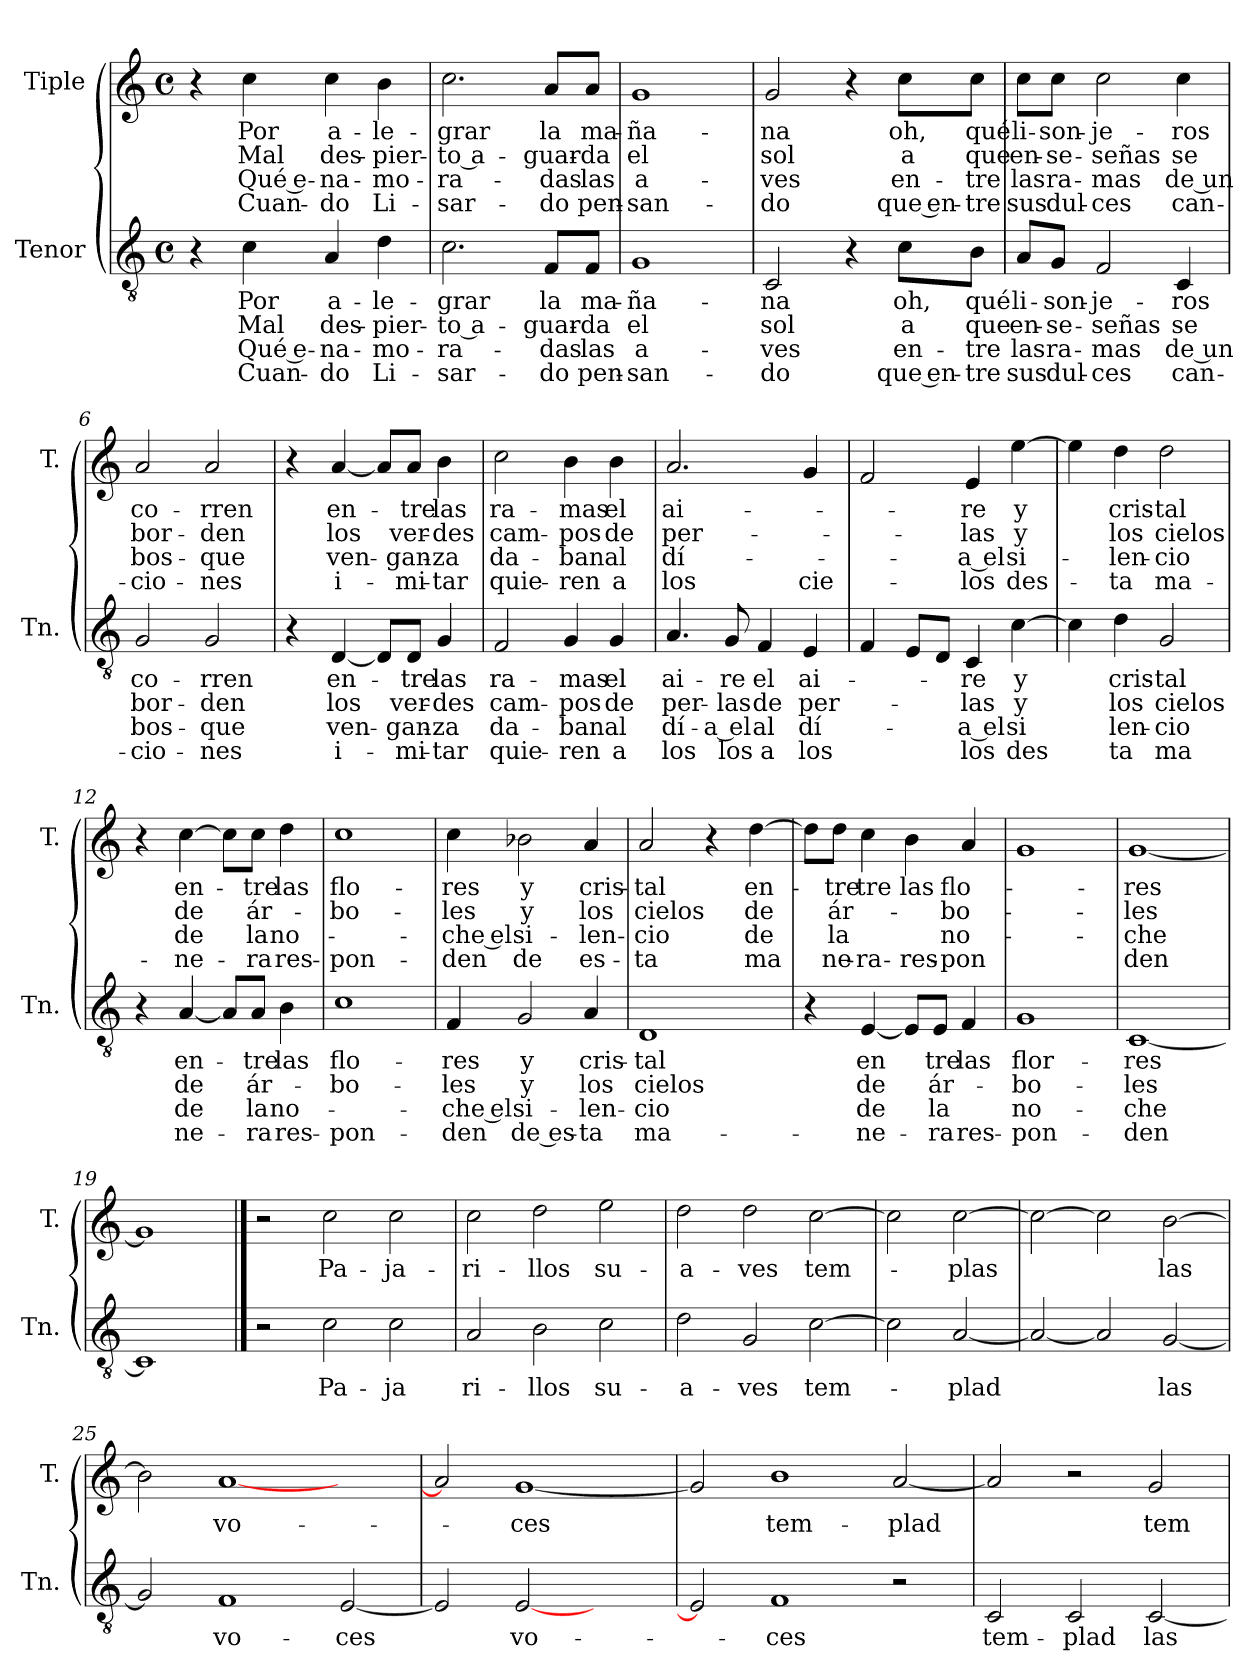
**kern	**text	**text	**text	**text	**kern	**text	**text	**text	**text
*part2	*part2	*part2	*part2	*part2	*part1	*part1	*part1	*part1	*part1
*staff2	*staff2	*staff2	*staff2	*staff2	*staff1	*staff1	*staff1	*staff1	*staff1
*I"Tenor	*	*	*	*	*I"Tiple	*	*	*	*
*I'Tn.	*	*	*	*	*I'T.	*	*	*	*
*clefGv2	*	*	*	*	*clefG2	*	*	*	*
*M4/4	*	*	*	*	*M4/4	*	*	*	*
*met(c)	*	*	*	*	*met(c)	*	*	*	*
=1	=1	=1	=1	=1	=1	=1	=1	=1	=1
4r	.	.	.	.	4r	.	.	.	.
4c	Por	Mal	Qué e-	Cuan-	4cc	Por	Mal	Qué e-	Cuan-
4A	a-	des-	-na-	-do	4cc	a-	des-	-na-	-do
4d	-le-	-pier-	-mo-	Li-	4b	-le-	-pier-	-mo-	Li-
=2	=2	=2	=2	=2	=2	=2	=2	=2	=2
2.c	-grar	to a-	-ra-	-sar-	2.cc	-grar	to a-	-ra-	-sar-
8F/L	la	-guar-	-das	-do	8a/L	la	-guar-	-das	-do
8F/J	ma-	-da	las	pen-	8a/J	ma-	-da	las	pen-
=3	=3	=3	=3	=3	=3	=3	=3	=3	=3
1G	-ña-	el	a-	-san-	1g	-ña-	el	a-	-san-
=4	=4	=4	=4	=4	=4	=4	=4	=4	=4
2C	-na	sol	-ves	-do	2g	-na	sol	-ves	-do
4r	.	.	.	.	4r	.	.	.	.
8c\L	oh,	a	en-	que en-	8cc\L	oh,	a	en-	que en-
8B\J	qué	que	-tre	-tre	8cc\J	qué	que	-tre	-tre
=5	=5	=5	=5	=5	=5	=5	=5	=5	=5
8A/L	li-	en-	las	sus	8cc\L	li-	en-	las	sus
8G/J	-son-	-se-	ra-	dul-	8cc\J	-son-	-se-	ra-	dul-
2F	-je-	-señas	-mas	-ces	2cc	-je-	-señas	-mas	-ces
4C	-ros	se	de un	can-	4cc	-ros	se	de un	can-
=6	=6	=6	=6	=6	=6	=6	=6	=6	=6
2G	co-	bor-	bos-	-cio-	2a	co-	bor-	bos-	-cio-
2G	-rren	-den	-que	-nes	2a	-rren	-den	-que	-nes
=7	=7	=7	=7	=7	=7	=7	=7	=7	=7
4r	.	.	.	.	4r	.	.	.	.
[4D	en-	los	ven-	i-	[4a	en-	los	ven-	i-
8D/L]	.	.	.	.	8a/L]	.	.	.	.
8D/J	-tre	ver-	-gan-	-mi-	8a/J	-tre	ver-	-gan-	-mi-
4G	las	-des	-za	-tar	4b	las	-des	-za	-tar
=8	=8	=8	=8	=8	=8	=8	=8	=8	=8
2F	ra-	cam-	da-	quie-	2cc	ra-	cam-	da-	quie-
4G	-mas	-pos	-ban	-ren	4b	-mas	-pos	-ban	-ren
4G	el	de	al	a	4b	el	de	al	a
=9	=9	=9	=9	=9	=9	=9	=9	=9	=9
4.A	ai-	per-	dí-	los	2.a	ai-	per-	dí-	los
8G	-re	-las	-a el	-los	.	.	.	.	.
4F	el	de	al	a	.	.	.	.	.
4E	ai-	per-	dí-	los	4g	.	.	.	cie-
=10	=10	=10	=10	=10	=10	=10	=10	=10	=10
4F	.	.	.	.	2f	.	.	.	.
8E/L	.	.	.	.	.	.	.	.	.
8D/J	.	.	.	.	.	.	.	.	.
4C	-re	-las	-a el	-los	4e	-re	-las	-a el	-los
[4c	y	y	si	des	[4ee	y	y	si-	des-
=11	=11	=11	=11	=11	=11	=11	=11	=11	=11
4c]	.	.	.	.	4ee]	.	.	.	.
4d	cris-	los	-len-	-ta	4dd	cris-	los	-len-	-ta
2G	-tal	cielos	-cio	ma	2dd	-tal	cielos	-cio	ma-
=12	=12	=12	=12	=12	=12	=12	=12	=12	=12
4r	.	.	.	.	4r	.	.	.	.
[4A	en-	de	de	-ne-	[4cc	en-	de	de	-ne-
8A/L]	.	.	.	.	8cc\L]	.	.	.	.
8A/J	-tre	ár-	la	-ra	8cc\J	-tre	ár-	la	-ra
4B	las	.	no-	res-	4dd	las	.	no-	res-
=13	=13	=13	=13	=13	=13	=13	=13	=13	=13
1c	flo-	-bo-	.	-pon-	1cc	flo-	-bo-	.	-pon-
=14	=14	=14	=14	=14	=14	=14	=14	=14	=14
4F	-res	-les	-che el	-den	4cc	-res	-les	-che el	-den
2G	y	y	si-	de es-	2b-X	y	y	si-	de
4A	cris-	los	-len-	-ta	4a	cris-	los	-len-	es-
=15	=15	=15	=15	=15	=15	=15	=15	=15	=15
1D	-tal	cielos	-cio	ma-	2a	-tal	cielos	-cio	-ta
.	.	.	.	.	4r	.	.	.	.
.	.	.	.	.	[4dd	en-	de	de	ma
=16	=16	=16	=16	=16	=16	=16	=16	=16	=16
4r	.	.	.	.	8dd\L]	.	.	.	.
.	.	.	.	.	8dd\J	-tre	ár-	la	-ne-
[4E	en	de	de	-ne-	4cc	tre	.	.	-ra-
8E/L]	.	.	.	.	4b	las	.	.	-res-
8E/J	-tre	ár-	la	-ra	.	.	.	.	.
4F	las	.	.	res-	4a	flo-	-bo-	no-	-pon
=17	=17	=17	=17	=17	=17	=17	=17	=17	=17
1G	flor-	-bo-	no-	-pon-	1g	.	.	.	.
=18	=18	=18	=18	=18	=18	=18	=18	=18	=18
[1C	-res	-les	-che	-den	[1g	-res	-les	-che	-den
=19	=19	=19	=19	=19	=19	=19	=19	=19	=19
1C]	.	.	.	.	1g]	.	.	.	.
!!LO:LB:g=z
==20	==20	==20	==20	==20	==20	==20	==20	==20	==20
2r	.	.	.	.	2r	.	.	.	.
2c	Pa-	.	.	.	2cc	Pa-	.	.	.
2c	-ja	.	.	.	2cc	-ja-	.	.	.
=21	=21	=21	=21	=21	=21	=21	=21	=21	=21
2A	-ri-	.	.	.	2cc	-ri-	.	.	.
2B	-llos	.	.	.	2dd	-llos	.	.	.
2c	su-	.	.	.	2ee	su-	.	.	.
=22	=22	=22	=22	=22	=22	=22	=22	=22	=22
2d	-a-	.	.	.	2dd	-a-	.	.	.
2G	-ves	.	.	.	2dd	-ves	.	.	.
[2c	tem-	.	.	.	[2cc	tem-	.	.	.
=23	=23	=23	=23	=23	=23	=23	=23	=23	=23
2c]	.	.	.	.	2cc]	.	.	.	.
[2A	-plad	.	.	.	[2cc	-plas	.	.	.
=24	=24	=24	=24	=24	=24	=24	=24	=24	=24
2A_	.	.	.	.	2cc_	.	.	.	.
2A]	.	.	.	.	2cc]	.	.	.	.
[2G	las	.	.	.	[2b	las	.	.	.
=25	=25	=25	=25	=25	=25	=25	=25	=25	=25
2G]	.	.	.	.	2b]	.	.	.	.
1F	vo-	.	.	.	[1a	vo-	.	.	.
[2E	-ces	.	.	.	2ryy	.	.	.	.
=26	=26	=26	=26	=26	=26	=26	=26	=26	=26
2E]	.	.	.	.	2a]	.	.	.	.
[2E	vo-	.	.	.	[1g	-ces	.	.	.
2ryy	.	.	.	.	.	.	.	.	.
=27	=27	=27	=27	=27	=27	=27	=27	=27	=27
2E]	.	.	.	.	2g]	.	.	.	.
1F	-ces	.	.	.	1b	tem-	.	.	.
2r	.	.	.	.	[2a	-plad	.	.	.
=28	=28	=28	=28	=28	=28	=28	=28	=28	=28
2C	tem-	.	.	.	2a]	.	.	.	.
2C	-plad	.	.	.	2r	.	.	.	.
[2C	las	.	.	.	2g	tem-	.	.	.
=	=	=	=	=	=	=	=	=	=
*-	*-	*-	*-	*-	*-	*-	*-	*-	*-
